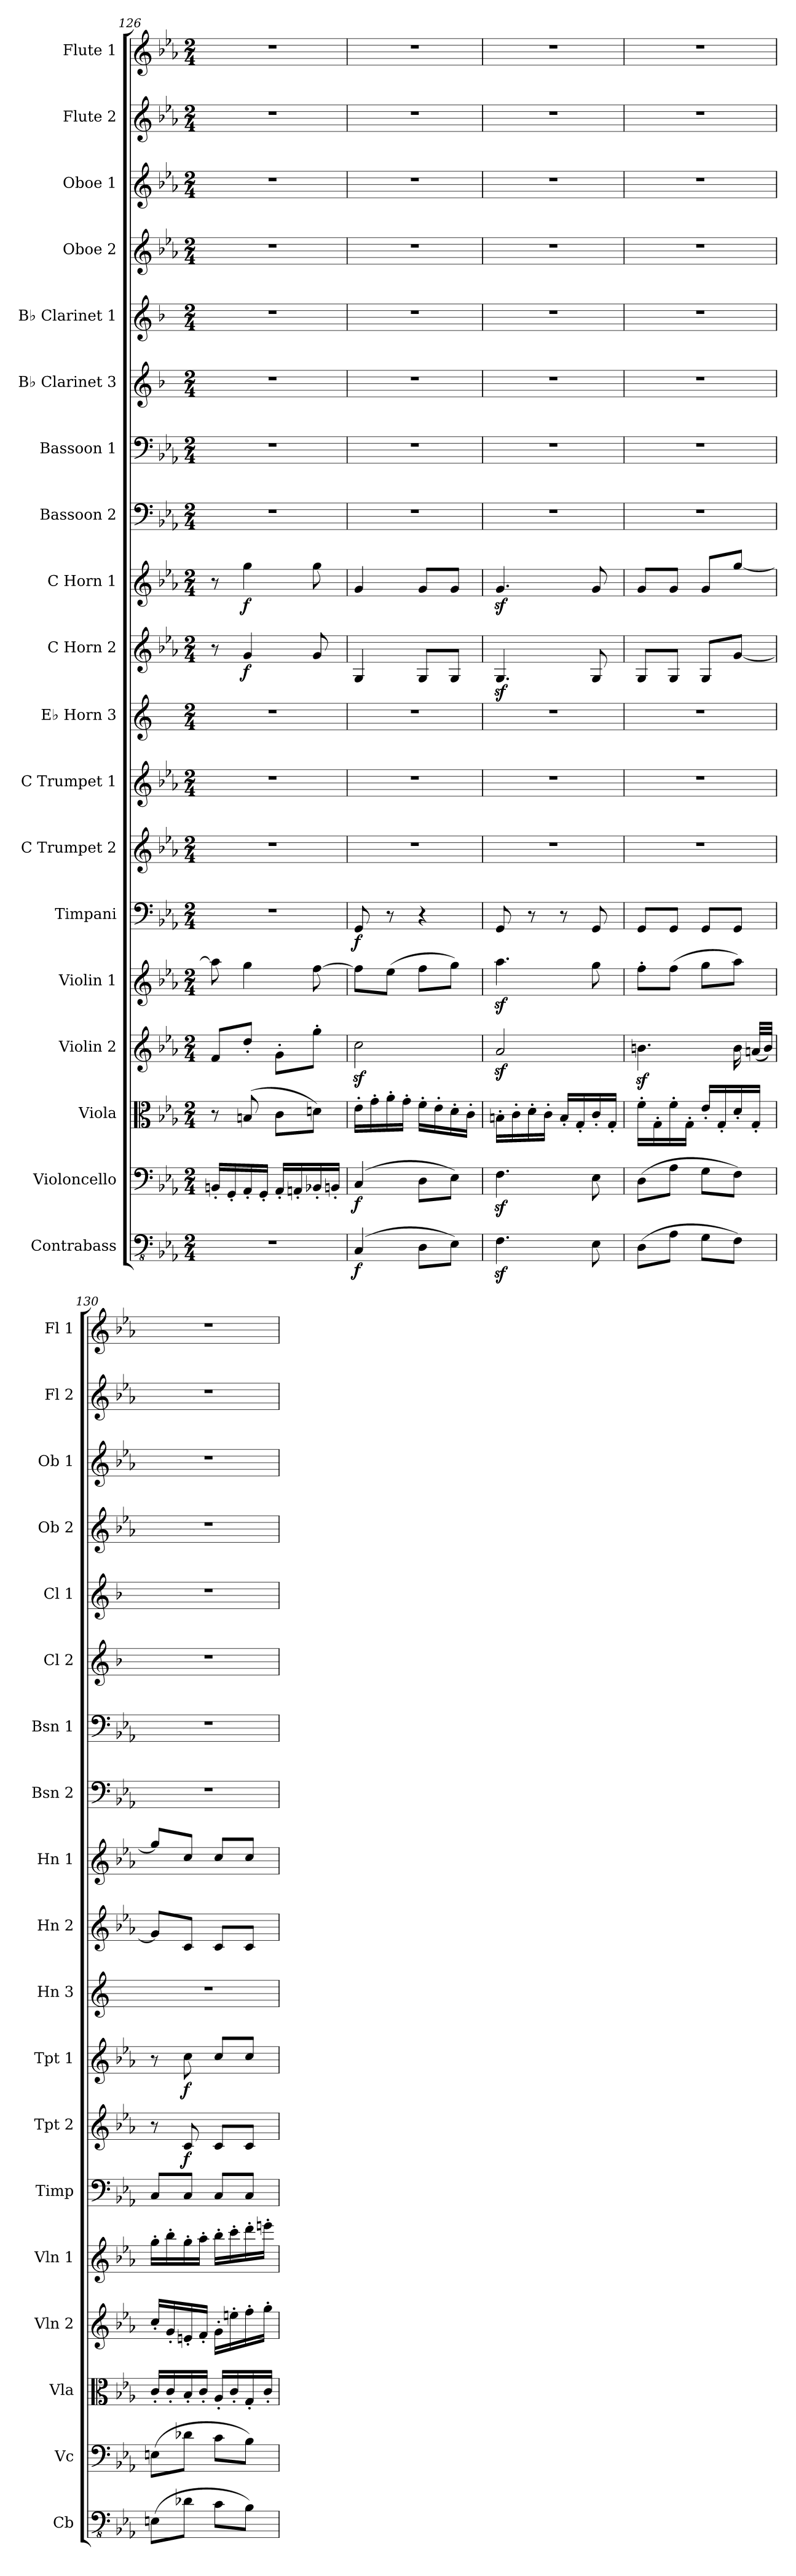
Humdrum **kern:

**kern	**dynam	**kern	**dynam	**kern	**kern	**kern	**kern	**dynam	**kern	**dynam	**kern	**dynam	**kern	**kern	**dynam	**kern	**dynam	**kern	**kern	**kern	**kern	**kern	**kern	**kern	**kern
*part19	*part19	*part18	*part18	*part17	*part16	*part15	*part14	*part14	*part13	*part13	*part12	*part12	*part11	*part10	*part10	*part9	*part9	*part8	*part7	*part6	*part5	*part4	*part3	*part2	*part1
*staff19	*staff19	*staff18	*staff18	*staff17	*staff16	*staff15	*staff14	*staff14	*staff13	*staff13	*staff12	*staff12	*staff11	*staff10	*staff10	*staff9	*staff9	*staff8	*staff7	*staff6	*staff5	*staff4	*staff3	*staff2	*staff1
*I"Contrabass	*	*I"Violoncello	*	*I"Viola	*I"Violin 2	*I"Violin 1	*I"Timpani	*	*I"C Trumpet 2	*	*I"C Trumpet 1	*	*I"E♭ Horn 3	*I"C Horn 2	*	*I"C Horn 1	*	*I"Bassoon 2	*I"Bassoon 1	*I"B♭ Clarinet 3	*I"B♭ Clarinet 1	*I"Oboe 2	*I"Oboe 1	*I"Flute 2	*I"Flute 1
*I'Cb	*	*I'Vc	*	*I'Vla	*I'Vln 2	*I'Vln 1	*I'Timp	*	*I'Tpt 2	*	*I'Tpt 1	*	*I'Hn 3	*I'Hn 2	*	*I'Hn 1	*	*I'Bsn 2	*I'Bsn 1	*I'Cl 2	*I'Cl 1	*I'Ob 2	*I'Ob 1	*I'Fl 2	*I'Fl 1
*clefFv4	*	*clefF4	*	*clefC3	*clefG2	*clefG2	*clefF4	*	*clefG2	*	*clefG2	*	*clefG2	*clefG2	*	*clefG2	*	*clefF4	*clefF4	*clefG2	*clefG2	*clefG2	*clefG2	*clefG2	*clefG2
*	*	*	*	*	*	*	*	*	*	*	*	*	*ITrd4c7	*ITrd7c12	*	*ITrd7c12	*	*	*	*ITrd1c2	*ITrd1c2	*	*	*	*
*k[b-e-a-]	*	*k[b-e-a-]	*	*k[b-e-a-]	*k[b-e-a-]	*k[b-e-a-]	*k[b-e-a-]	*	*k[b-e-a-]	*	*k[b-e-a-]	*	*k[b-]	*k[b-e-a-]	*	*k[b-e-a-]	*	*k[b-e-a-]	*k[b-e-a-]	*k[b-e-a-]	*k[b-e-a-]	*k[b-e-a-]	*k[b-e-a-]	*k[b-e-a-]	*k[b-e-a-]
*M2/4	*	*M2/4	*	*M2/4	*M2/4	*M2/4	*M2/4	*	*M2/4	*	*M2/4	*	*M2/4	*M2/4	*	*M2/4	*	*M2/4	*M2/4	*M2/4	*M2/4	*M2/4	*M2/4	*M2/4	*M2/4
=126	=126	=126	=126	=126	=126	=126	=126	=126	=126	=126	=126	=126	=126	=126	=126	=126	=126	=126	=126	=126	=126	=126	=126	=126	=126
2r	.	16BBn'/LL	.	8r	8f/L	8aa-\]	2r	.	2r	.	2r	.	2r	8r	.	8r	.	2r	2r	2r	2r	2r	2r	2r	2r
.	.	16GG'/	.	.	.	.	.	.	.	.	.	.	.	.	.	.	.	.	.	.	.	.	.	.	.
!	!	!	!	!	!	!	!	!	!	!	!	!	!	!	!LO:DY:b	!	!LO:DY:b	!	!	!	!	!	!	!	!
.	.	16AA-'/	.	(>8Bn/	8dd'/J	4gg\	.	.	.	.	.	.	.	4G/	f	4g\	f	.	.	.	.	.	.	.	.
.	.	16GG'/JJ	.	.	.	.	.	.	.	.	.	.	.	.	.	.	.	.	.	.	.	.	.	.	.
.	.	16AA-'/LL	.	8c\L	8g'\L	.	.	.	.	.	.	.	.	.	.	.	.	.	.	.	.	.	.	.	.
.	.	16AAn'/	.	.	.	.	.	.	.	.	.	.	.	.	.	.	.	.	.	.	.	.	.	.	.
.	.	16BB-X'/	.	8dn\J)	8gg'\J	[8ff\	.	.	.	.	.	.	.	8G/	.	8g\	.	.	.	.	.	.	.	.	.
.	.	16BBn'/JJ	.	.	.	.	.	.	.	.	.	.	.	.	.	.	.	.	.	.	.	.	.	.	.
=127	=127	=127	=127	=127	=127	=127	=127	=127	=127	=127	=127	=127	=127	=127	=127	=127	=127	=127	=127	=127	=127	=127	=127	=127	=127
!	!LO:DY:b	!	!LO:DY:b	!	!	!	!	!LO:DY:b	!	!	!	!	!	!	!	!	!	!	!	!	!	!	!	!	!
(>4CC/	f	(>4C/	f	16e-'\LL	2ccz<\	8ff\L]	8GG/	f	2r	.	2r	.	2r	4GG/	.	4G/	.	2r	2r	2r	2r	2r	2r	2r	2r
.	.	.	.	16g'\	.	.	.	.	.	.	.	.	.	.	.	.	.	.	.	.	.	.	.	.	.
.	.	.	.	16a-'\	.	(>8ee-\J	8r	.	.	.	.	.	.	.	.	.	.	.	.	.	.	.	.	.	.
.	.	.	.	16g'\JJ	.	.	.	.	.	.	.	.	.	.	.	.	.	.	.	.	.	.	.	.	.
8DD\L	.	8D\L	.	16f'\LL	.	8ff\L	4r	.	.	.	.	.	.	8GG/L	.	8G/L	.	.	.	.	.	.	.	.	.
.	.	.	.	16e-'\	.	.	.	.	.	.	.	.	.	.	.	.	.	.	.	.	.	.	.	.	.
8EE-\J)	.	8E-\J)	.	16d'\	.	8gg\J)	.	.	.	.	.	.	.	8GG/J	.	8G/J	.	.	.	.	.	.	.	.	.
.	.	.	.	16c'\JJ	.	.	.	.	.	.	.	.	.	.	.	.	.	.	.	.	.	.	.	.	.
=128	=128	=128	=128	=128	=128	=128	=128	=128	=128	=128	=128	=128	=128	=128	=128	=128	=128	=128	=128	=128	=128	=128	=128	=128	=128
4.FFz<\	.	4.Fz<\	.	16Bn'\LL	2a-z</	4.aa-z<\	8GG/	.	2r	.	2r	.	2r	4.GGz</	.	4.Gz</	.	2r	2r	2r	2r	2r	2r	2r	2r
.	.	.	.	16c'\	.	.	.	.	.	.	.	.	.	.	.	.	.	.	.	.	.	.	.	.	.
.	.	.	.	16d'\	.	.	8r	.	.	.	.	.	.	.	.	.	.	.	.	.	.	.	.	.	.
.	.	.	.	16c'\JJ	.	.	.	.	.	.	.	.	.	.	.	.	.	.	.	.	.	.	.	.	.
.	.	.	.	16B'/LL	.	.	8r	.	.	.	.	.	.	.	.	.	.	.	.	.	.	.	.	.	.
.	.	.	.	16G'/	.	.	.	.	.	.	.	.	.	.	.	.	.	.	.	.	.	.	.	.	.
8EE-\	.	8E-\	.	16c'/	.	8gg\	8GG/	.	.	.	.	.	.	8GG/	.	8G/	.	.	.	.	.	.	.	.	.
.	.	.	.	16G'/JJ	.	.	.	.	.	.	.	.	.	.	.	.	.	.	.	.	.	.	.	.	.
!!LO:PB:g=z
=129	=129	=129	=129	=129	=129	=129	=129	=129	=129	=129	=129	=129	=129	=129	=129	=129	=129	=129	=129	=129	=129	=129	=129	=129	=129
(>8DD\L	.	(>8D\L	.	16f'\LL	4.bnz<\	8ff'\L	8GG/L	.	2r	.	2r	.	2r	8GG/L	.	8G/L	.	2r	2r	2r	2r	2r	2r	2r	2r
.	.	.	.	16G'\	.	.	.	.	.	.	.	.	.	.	.	.	.	.	.	.	.	.	.	.	.
8AA-\J	.	8A-\J	.	16f'\	.	(>8ff\J	8GG/J	.	.	.	.	.	.	8GG/J	.	8G/J	.	.	.	.	.	.	.	.	.
.	.	.	.	16G'\JJ	.	.	.	.	.	.	.	.	.	.	.	.	.	.	.	.	.	.	.	.	.
8GG\L	.	8G\L	.	16e-'/LL	.	8gg\L	8GG/L	.	.	.	.	.	.	8GG/L	.	8G/L	.	.	.	.	.	.	.	.	.
.	.	.	.	16G'/	.	.	.	.	.	.	.	.	.	.	.	.	.	.	.	.	.	.	.	.	.
8FF\J)	.	8F\J)	.	16d'/	16b\	8aa-\J)	8GG/J	.	.	.	.	.	.	[8G/J	.	[8g/J	.	.	.	.	.	.	.	.	.
.	.	.	.	16G'/JJ	(<32an/LLL	.	.	.	.	.	.	.	.	.	.	.	.	.	.	.	.	.	.	.	.
.	.	.	.	.	32b/JJJ)	.	.	.	.	.	.	.	.	.	.	.	.	.	.	.	.	.	.	.	.
=130	=130	=130	=130	=130	=130	=130	=130	=130	=130	=130	=130	=130	=130	=130	=130	=130	=130	=130	=130	=130	=130	=130	=130	=130	=130
(>8EEn\L	.	(>8En\L	.	16c'/LL	16cc'/LL	16gg'\LL	8C/L	.	8r	.	8r	.	2r	8G/L]	.	8g/L]	.	2r	2r	2r	2r	2r	2r	2r	2r
.	.	.	.	16c'/	16g'/	16bb-'\	.	.	.	.	.	.	.	.	.	.	.	.	.	.	.	.	.	.	.
!	!	!	!	!	!	!	!	!	!	!LO:DY:b	!	!LO:DY:b	!	!	!	!	!	!	!	!	!	!	!	!	!
8D-X\J	.	8d-X\J	.	16B-'/	16en'/	16gg'\	8C/J	.	8c/	f	8cc\	f	.	8C/J	.	8c/J	.	.	.	.	.	.	.	.	.
.	.	.	.	16c'/JJ	16f'/JJ	16aa-'\JJ	.	.	.	.	.	.	.	.	.	.	.	.	.	.	.	.	.	.	.
8C\L	.	8c\L	.	16A-'/LL	16g'\LL	16bb-'\LL	8C/L	.	8c/L	.	8cc/L	.	.	8C/L	.	8c/L	.	.	.	.	.	.	.	.	.
.	.	.	.	16c'/	16een'\	16ccc'\	.	.	.	.	.	.	.	.	.	.	.	.	.	.	.	.	.	.	.
8BB-\J)	.	8B-\J)	.	16G'/	16ff'\	16ddd'\	8C/J	.	8c/J	.	8cc/J	.	.	8C/J	.	8c/J	.	.	.	.	.	.	.	.	.
.	.	.	.	16c'/JJ	16gg'\JJ	16eeen'\JJ	.	.	.	.	.	.	.	.	.	.	.	.	.	.	.	.	.	.	.
=	=	=	=	=	=	=	=	=	=	=	=	=	=	=	=	=	=	=	=	=	=	=	=	=	=
*-	*-	*-	*-	*-	*-	*-	*-	*-	*-	*-	*-	*-	*-	*-	*-	*-	*-	*-	*-	*-	*-	*-	*-	*-	*-
